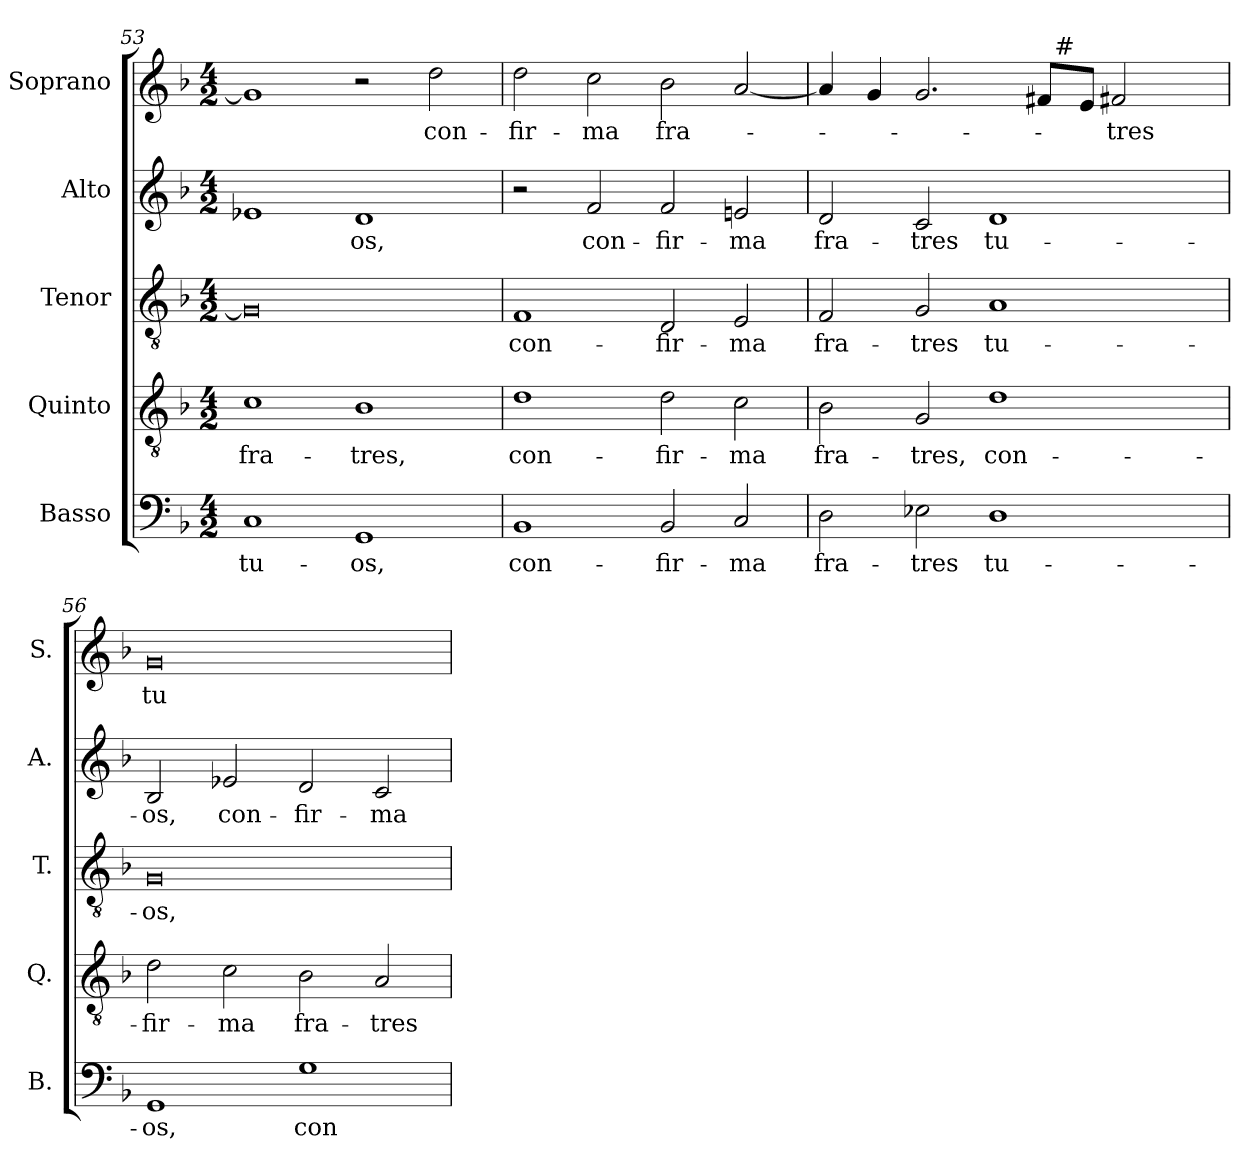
**kern	**text	**kern	**text	**kern	**text	**kern	**text	**kern	**text
*part5	*part5	*part4	*part4	*part3	*part3	*part2	*part2	*part1	*part1
*staff5	*staff5	*staff4	*staff4	*staff3	*staff3	*staff2	*staff2	*staff1	*staff1
*I"Basso	*	*I"Quinto	*	*I"Tenor	*	*I"Alto	*	*I"Soprano	*
*I'B.	*	*I'Q.	*	*I'T.	*	*I'A.	*	*I'S.	*
*clefF4	*	*clefGv2	*	*clefGv2	*	*clefG2	*	*clefG2	*
*	*	*ITrd7c12	*	*ITrd7c12	*	*	*	*	*
*k[b-]	*	*k[b-]	*	*k[b-]	*	*k[b-]	*	*k[b-]	*
*F:	*	*F:	*	*F:	*	*F:	*	*F:	*
*M4/2	*	*M4/2	*	*M4/2	*	*M4/2	*	*M4/2	*
=53	=53	=53	=53	=53	=53	=53	=53	=53	=53
!	!LO:LY:b:color=#000000	!	!	!	!	!	!	!	!
!	!	!	!LO:LY:b:color=#000000	!	!	!	!	!	!
1Ci	tu-	1Ci	fra-	0GGi]	.	1e-Xi	.	1gi]	.
!	!LO:LY:b:color=#000000	!	!	!	!	!	!	!	!
!	!	!	!LO:LY:b:color=#000000	!	!	!	!	!	!
!	!	!	!	!	!	!	!LO:LY:b:color=#000000	!	!
1GGi	-os,	1BB-i	-tres,	.	.	1di	-os,	2r	.
!	!	!	!	!	!	!	!	!	!LO:LY:b:color=#000000
.	.	.	.	.	.	.	.	2ddi\	con-
=54	=54	=54	=54	=54	=54	=54	=54	=54	=54
!	!LO:LY:b:color=#000000	!	!	!	!	!	!	!	!
!	!	!	!LO:LY:b:color=#000000	!	!	!	!	!	!
!	!	!	!	!	!LO:LY:b:color=#000000	!	!	!	!
!	!	!	!	!	!	!	!	!	!LO:LY:b:color=#000000
1BB-i	con-	1Di	con-	1FFi	con-	2r	.	2ddi\	-fir-
!	!	!	!	!	!	!	!LO:LY:b:color=#000000	!	!
!	!	!	!	!	!	!	!	!	!LO:LY:b:color=#000000
.	.	.	.	.	.	2fi/	con-	2cci\	-ma
!	!LO:LY:b:color=#000000	!	!	!	!	!	!	!	!
!	!	!	!LO:LY:b:color=#000000	!	!	!	!	!	!
!	!	!	!	!	!LO:LY:b:color=#000000	!	!	!	!
!	!	!	!	!	!	!	!LO:LY:b:color=#000000	!	!
!	!	!	!	!	!	!	!	!	!LO:LY:b:color=#000000
2BB-i/	-fir-	2Di\	-fir-	2DDi/	-fir-	2fi/	-fir-	2b-i\	fra-
!	!LO:LY:b:color=#000000	!	!	!	!	!	!	!	!
!	!	!	!LO:LY:b:color=#000000	!	!	!	!	!	!
!	!	!	!	!	!LO:LY:b:color=#000000	!	!	!	!
!	!	!	!	!	!	!	!LO:LY:b:color=#000000	!	!
2Ci/	-ma	2Ci\	-ma	2EEi/	-ma	2eni/	-ma	[2ai/	.
=55	=55	=55	=55	=55	=55	=55	=55	=55	=55
!	!LO:LY:b:color=#000000	!	!	!	!	!	!	!	!
!	!	!	!LO:LY:b:color=#000000	!	!	!	!	!	!
!	!	!	!	!	!LO:LY:b:color=#000000	!	!	!	!
!	!	!	!	!	!	!	!LO:LY:b:color=#000000	!	!
*	*	*	*	*	*	*	*	*^	*
2Di\	fra-	2BB-i\	fra-	2FFi/	fra-	2di/	fra-	4ai/]	1ryy	.
.	.	.	.	.	.	.	.	4gi/	.	.
!	!LO:LY:b:color=#000000	!	!	!	!	!	!	!	!	!
!	!	!	!LO:LY:b:color=#000000	!	!	!	!	!	!	!
!	!	!	!	!	!LO:LY:b:color=#000000	!	!	!	!	!
!	!	!	!	!	!	!	!LO:LY:b:color=#000000	!	!	!
2E-Xi\	-tres	2GGi/	-tres,	2GGi/	-tres	2ci/	-tres	2.gi/	.	.
!	!LO:LY:b:color=#000000	!	!	!	!	!	!	!	!	!
!	!	!	!LO:LY:b:color=#000000	!	!	!	!	!	!	!
!	!	!	!	!	!LO:LY:b:color=#000000	!	!	!	!	!
!	!	!	!	!	!	!	!LO:LY:b:color=#000000	!	!	!
1Di	tu-	1Di	con-	1AAi	tu-	1di	tu-	.	4ryy	.
.	.	.	.	.	.	.	.	8f#i/L	32ryy	.
.	.	.	.	.	.	.	.	.	256ryy	.
!	!	!	!	!	!	!	!	!	!LO:TX:a:t=#	!
.	.	.	.	.	.	.	.	.	2ryy	.
.	.	.	.	.	.	.	.	8ei/J	.	.
!	!	!	!	!	!	!	!	!	!	!LO:LY:b:color=#000000
.	.	.	.	.	.	.	.	2f#Xi/	.	-tres
.	.	.	.	.	.	.	.	.	8ryy	.
.	.	.	.	.	.	.	.	.	16ryy	.
.	.	.	.	.	.	.	.	.	64..ryy	.
*	*	*	*	*	*	*	*	*v	*v	*
!!LO:LB:g=z
=56	=56	=56	=56	=56	=56	=56	=56	=56	=56
*	*	*	*	*	*	*	*	*^	*
!	!LO:LY:b:color=#000000	!	!	!	!	!	!	!	!	!
*	*	*	*	*	*	*	*	*v	*v	*
*	*	*	*	*	*	*	*	*^	*
!	!	!	!LO:LY:b:color=#000000	!	!	!	!	!	!	!
*	*	*	*	*	*	*	*	*v	*v	*
*	*	*	*	*	*	*	*	*^	*
!	!	!	!	!	!LO:LY:b:color=#000000	!	!	!	!	!
*	*	*	*	*	*	*	*	*v	*v	*
*	*	*	*	*	*	*	*	*^	*
!	!	!	!	!	!	!	!LO:LY:b:color=#000000	!	!	!
*	*	*	*	*	*	*	*	*v	*v	*
*	*	*	*	*	*	*	*	*^	*
!	!	!	!	!	!	!	!	!	!	!LO:LY:b:color=#000000
*	*	*	*	*	*	*	*	*v	*v	*
1GGi	-os,	2Di\	-fir-	0GGi	-os,	2B-i/	-os,	0gi	tu-
!	!	!	!LO:LY:b:color=#000000	!	!	!	!	!	!
!	!	!	!	!	!	!	!LO:LY:b:color=#000000	!	!
.	.	2Ci\	-ma	.	.	2e-Xi/	con-	.	.
!	!LO:LY:b:color=#000000	!	!	!	!	!	!	!	!
!	!	!	!LO:LY:b:color=#000000	!	!	!	!	!	!
!	!	!	!	!	!	!	!LO:LY:b:color=#000000	!	!
1Gi	con-	2BB-i\	fra-	.	.	2di/	-fir-	.	.
!	!	!	!LO:LY:b:color=#000000	!	!	!	!	!	!
!	!	!	!	!	!	!	!LO:LY:b:color=#000000	!	!
.	.	2AAi/	-tres	.	.	2ci/	-ma	.	.
=	=	=	=	=	=	=	=	=	=
*-	*-	*-	*-	*-	*-	*-	*-	*-	*-
